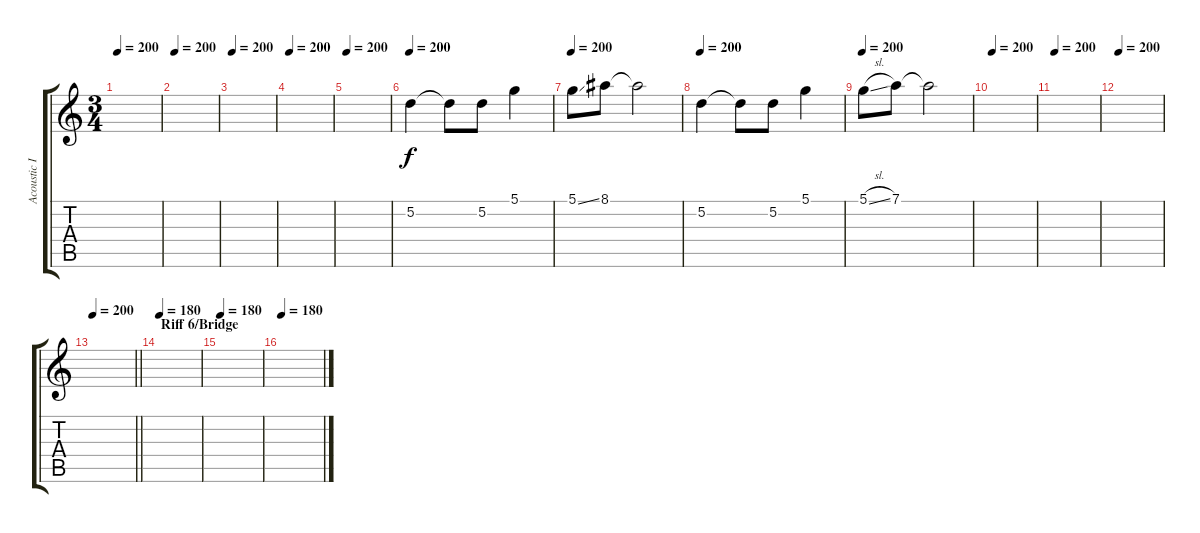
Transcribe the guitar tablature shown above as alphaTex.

\track ("Acoustic II" "Acoustic I") {instrument acousticguitarsteel}
\staff {score tabs}
\tuning (D4 A3 F3 C3 G2 D2) {hide}
\ts (3 4)
\tempo 200
\clef g2
\ks c
|
\tempo 200
|
\tempo 200
|
\tempo 200
|
\tempo 200
|
\tempo 200
5.2.4 5.2{t}.8 5.2.8 5.1.4 |
\tempo 200
5.1{ss}.8 8.1.8 8.1{t}.2 |
\tempo 200
5.2.4 5.2{t}.8 5.2.8 5.1.4 |
\tempo 200
5.1{sl}.8 7.1.8 7.1{t}.2 |
\tempo 200
|
\tempo 200
|
\tempo 200
|
\tempo 200
\barLineRight lightlight
|
\section ("" "Riff 6/Bridge")
\tempo 180
|
\tempo 180
|
\tempo 180
